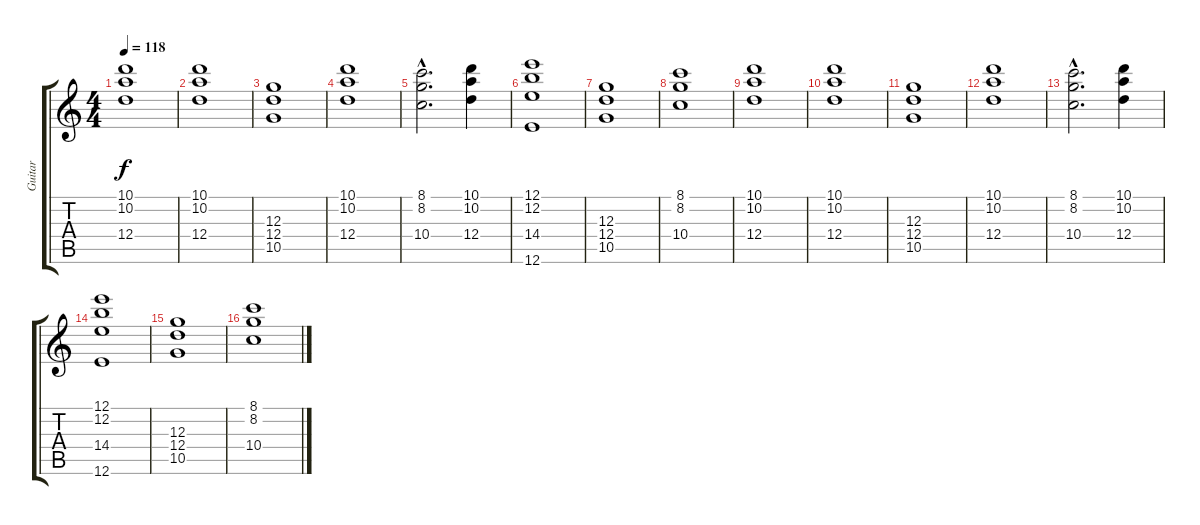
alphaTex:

\track (" Guitar" " Guitar") {instrument distortionguitar}
\staff {score tabs}
\tuning (E4 B3 G3 D3 A2 E2) {hide}
\ts (4 4)
\tempo 118
\clef g2
\ks c
(10.1 10.2 12.4).1{dy f volume 8} |
(10.1 10.2 12.4).1{volume 8} |
(12.3 12.4 10.5).1{volume 8} |
(10.1 10.2 12.4).1{volume 7} |
(8.1{hac} 8.2{hac} 10.4{hac}).2{d volume 7} (10.1 10.2 12.4).4{volume 7} |
(12.1 12.2 14.4 12.6).1{volume 7} |
(12.3 12.4 10.5).1{volume 7} |
(8.1 8.2 10.4).1{volume 6} |
(10.1 10.2 12.4).1{volume 6} |
(10.1 10.2 12.4).1{volume 6} |
(12.3 12.4 10.5).1{volume 6} |
(10.1 10.2 12.4).1{volume 5} |
(8.1{hac} 8.2{hac} 10.4{hac}).2{d volume 5} (10.1 10.2 12.4).4{volume 5} |
(12.1 12.2 14.4 12.6).1 |
(12.3 12.4 10.5).1{volume 5} |
(8.1 8.2 10.4).1{volume 4}
